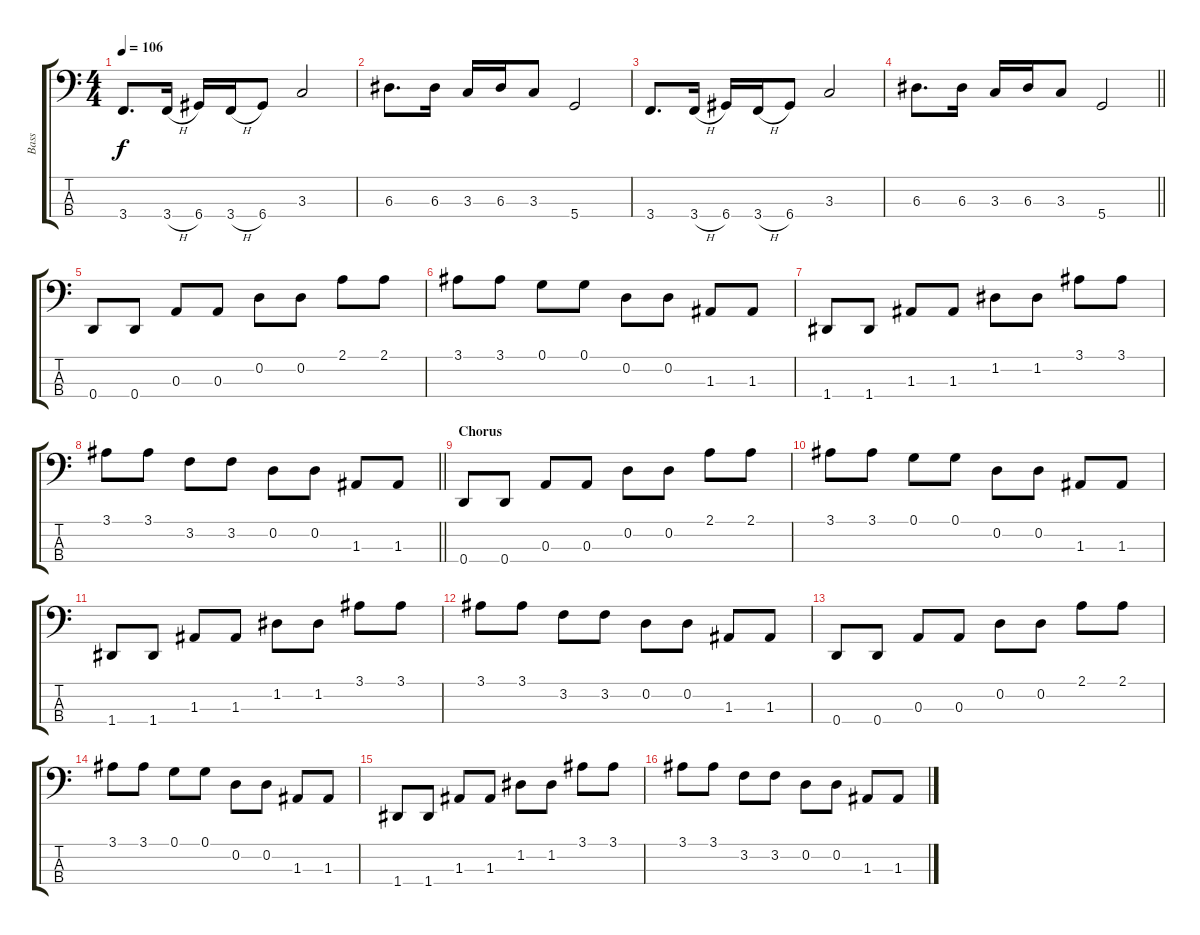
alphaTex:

\track ("Bass" "Bass") {instrument synthbass1}
\staff {score tabs}
\tuning (G2 D2 A1 D1) {hide}
\ts (4 4)
\tempo 106
\clef f4
\ks c
3.4.8{d dy f} 3.4{h}.16 6.4.16 3.4{h}.16 6.4.8 3.3.2 |
6.3.8{d} 6.3.16 3.3.16 6.3.16 3.3.8 5.4.2 |
3.4.8{d} 3.4{h}.16 6.4.16 3.4{h}.16 6.4.8 3.3.2 |
\barLineRight lightlight
6.3.8{d} 6.3.16 3.3.16 6.3.16 3.3.8 5.4.2 |
0.4.8{volume 13 instrument lead8bassandlead} 0.4.8 0.3.8 0.3.8 0.2.8 0.2.8 2.1.8 2.1.8 |
3.1.8 3.1.8 0.1.8 0.1.8 0.2.8 0.2.8 1.3.8 1.3.8 |
1.4.8 1.4.8 1.3.8 1.3.8 1.2.8 1.2.8 3.1.8 3.1.8 |
\barLineRight lightlight
3.1.8 3.1.8 3.2.8 3.2.8 0.2.8 0.2.8 1.3.8 1.3.8 |
\section ("" "Chorus")
0.4.8{instrument lead8bassandlead} 0.4.8 0.3.8 0.3.8 0.2.8 0.2.8 2.1.8 2.1.8 |
3.1.8 3.1.8 0.1.8 0.1.8 0.2.8 0.2.8 1.3.8 1.3.8 |
1.4.8 1.4.8 1.3.8 1.3.8 1.2.8 1.2.8 3.1.8 3.1.8 |
3.1.8 3.1.8 3.2.8 3.2.8 0.2.8 0.2.8 1.3.8 1.3.8 |
0.4.8 0.4.8 0.3.8 0.3.8 0.2.8 0.2.8 2.1.8 2.1.8 |
3.1.8 3.1.8 0.1.8 0.1.8 0.2.8 0.2.8 1.3.8 1.3.8 |
1.4.8 1.4.8 1.3.8 1.3.8 1.2.8 1.2.8 3.1.8 3.1.8 |
3.1.8 3.1.8 3.2.8 3.2.8 0.2.8 0.2.8 1.3.8 1.3.8
